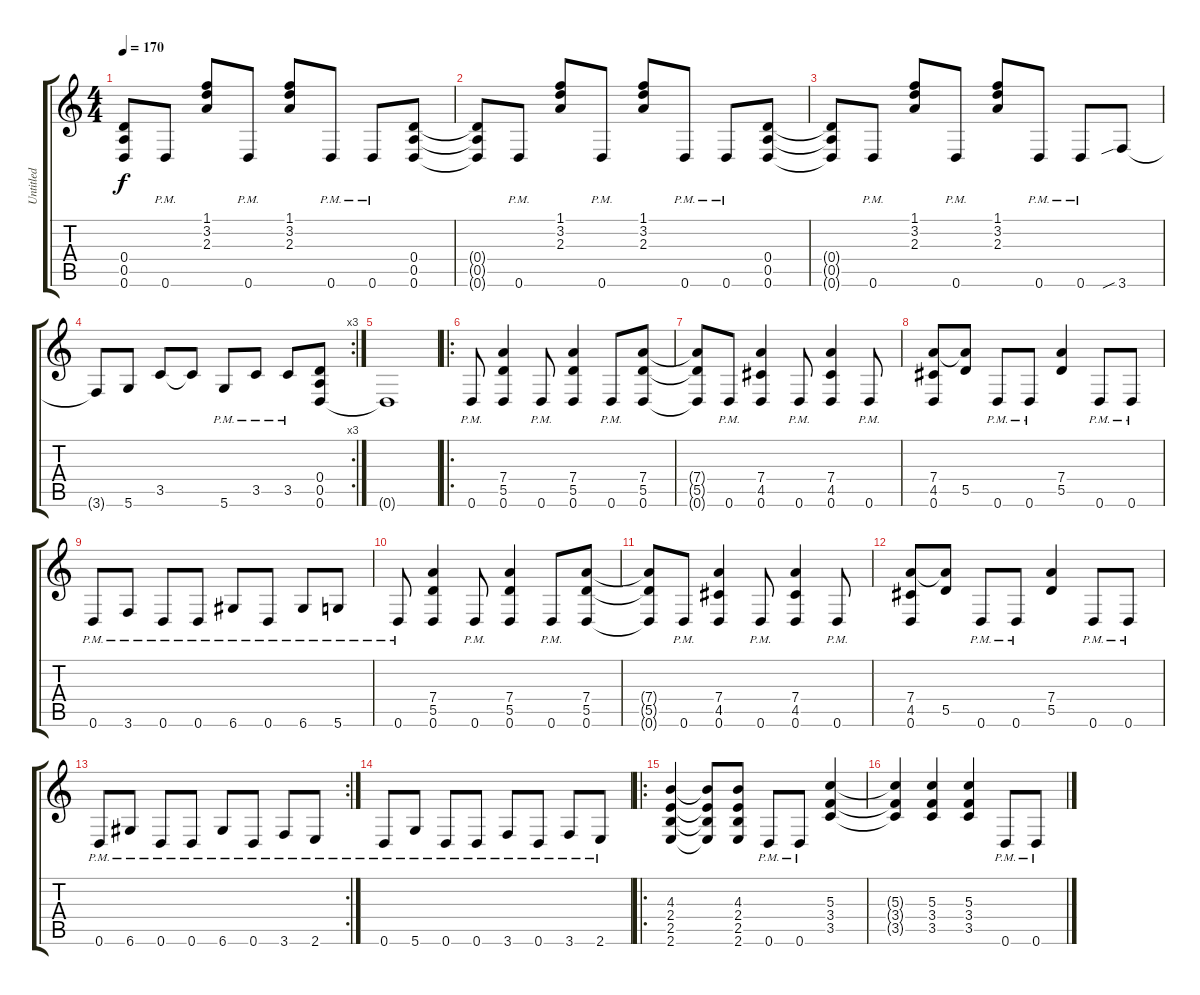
\track ("Untitled" "Untitled") {instrument distortionguitar}
\staff {score tabs}
\tuning (E4 B3 G3 D3 A2 D2) {hide}
\ts (4 4)
\tempo 170
\clef g2
\ks c
(0.4{t} 0.5{t} 0.6{t}).8{dy f} 0.6{pm}.8 (1.1 3.2 2.3).8 0.6{pm}.8 (1.1 3.2 2.3).8 0.6{pm}.8 0.6{pm}.8 (0.4 0.5 0.6).8 |
(0.4{t} 0.5{t} 0.6{t}).8 0.6{pm}.8 (1.1 3.2 2.3).8 0.6{pm}.8 (1.1 3.2 2.3).8 0.6{pm}.8 0.6{pm}.8 (0.4 0.5 0.6).8 |
(0.4{t} 0.5{t} 0.6{t}).8 0.6{pm}.8 (1.1 3.2 2.3).8 0.6{pm}.8 (1.1 3.2 2.3).8 0.6{pm}.8 0.6{pm}.8 3.6{sib}.8 |
\rc 3
3.6{t}.8 5.6.8 3.5.8 3.5{t}.8 5.6{pm}.8 3.5{pm}.8 3.5{pm}.8 (0.4 0.5 0.6).8 |
0.6{t}.1 |
\ro
0.6{pm}.8 (7.4 5.5 0.6).4 0.6{pm}.8 (7.4 5.5 0.6).4 0.6{pm}.8 (7.4 5.5 0.6).8 |
(7.4{t} 5.5{t} 0.6{t}).8 0.6{pm}.8 (7.4 4.5 0.6).4 0.6{pm}.8 (7.4 4.5 0.6).4 0.6{pm}.8 |
(7.4 4.5 0.6).8 (7.4{t} 5.5).8 0.6{pm}.8 0.6{pm}.8 (7.4 5.5).4 0.6{pm}.8 0.6{pm}.8 |
0.6{pm}.8 3.6{pm}.8 0.6{pm}.8 0.6{pm}.8 6.6{pm}.8 0.6{pm}.8 6.6{pm}.8 5.6{pm}.8 |
0.6{pm}.8 (7.4 5.5 0.6).4 0.6{pm}.8 (7.4 5.5 0.6).4 0.6{pm}.8 (7.4 5.5 0.6).8 |
(7.4{t} 5.5{t} 0.6{t}).8 0.6{pm}.8 (7.4 4.5 0.6).4 0.6{pm}.8 (7.4 4.5 0.6).4 0.6{pm}.8 |
(7.4 4.5 0.6).8 (7.4{t} 5.5).8 0.6{pm}.8 0.6{pm}.8 (7.4 5.5).4 0.6{pm}.8 0.6{pm}.8 |
\rc 2
0.6{pm}.8 6.6{pm}.8 0.6{pm}.8 0.6{pm}.8 6.6{pm}.8 0.6{pm}.8 3.6{pm}.8 2.6{pm}.8 |
0.6{pm}.8 5.6{pm}.8 0.6{pm}.8 0.6{pm}.8 3.6{pm}.8 0.6{pm}.8 3.6{pm}.8 2.6{pm}.8 |
\ro
(4.3 2.4 2.5 2.6).4 (4.3{t} 2.4{t} 2.5{t} 2.6{t}).8 (4.3 2.4 2.5 2.6).8 0.6{pm}.8 0.6{pm}.8 (5.3 3.4 3.5).4 |
(5.3{t} 3.4{t} 3.5{t}).4 (5.3 3.4 3.5).4 (5.3 3.4 3.5).4 0.6{pm}.8 0.6{pm}.8
